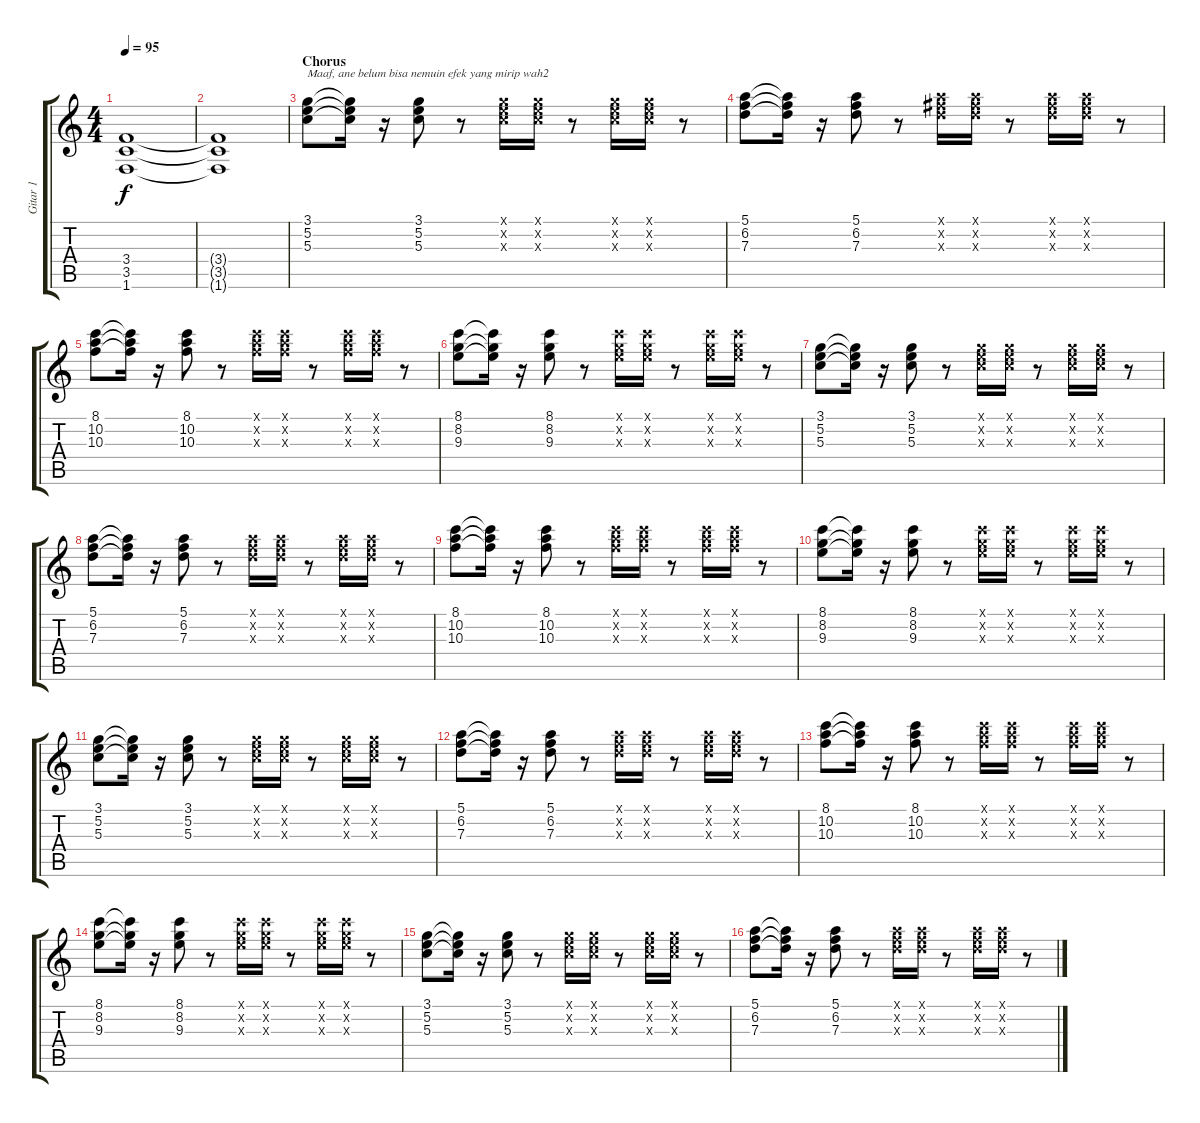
\track ("Gitar 1" "Gitar 1") {instrument electricguitarclean}
\staff {score tabs}
\tuning (E4 B3 G3 D3 A2 E2) {hide}
\ts (4 4)
\tempo 95
\clef g2
\ks c
(3.4 3.5 1.6).1{dy f} |
(3.4{t} 3.5{t} 1.6{t}).1 |
\section ("" "Chorus")
(3.1 5.2 5.3).8{txt "Maaf, ane belum bisa nemuin efek yang mirip wah2"} (3.1{t} 5.2{t} 5.3{t}).16 r.16 (3.1 5.2 5.3).8 r.8 (3.1{x} 5.2{x} 5.3{x}).16 (3.1{x} 5.2{x} 5.3{x}).16 r.8 (3.1{x} 5.2{x} 5.3{x}).16 (3.1{x} 5.2{x} 5.3{x}).16 r.8 |
(5.1 6.2 7.3).8 (5.1{t} 6.2{t} 7.3{t}).16 r.16 (5.1 6.2 7.3).8 r.8 (5.1{x} 7.2{x} 7.3{x}).16 (5.1{x} 7.2{x} 7.3{x}).16 r.8 (5.1{x} 7.2{x} 7.3{x}).16 (5.1{x} 7.2{x} 7.3{x}).16 r.8 |
(8.1 10.2 10.3).8 (8.1{t} 10.2{t} 10.3{t}).16 r.16 (8.1 10.2 10.3).8 r.8 (8.1{x} 10.2{x} 10.3{x}).16 (8.1{x} 10.2{x} 10.3{x}).16 r.8 (8.1{x} 10.2{x} 10.3{x}).16 (8.1{x} 10.2{x} 10.3{x}).16 r.8 |
(8.1 8.2 9.3).8 (8.1{t} 8.2{t} 9.3{t}).16 r.16 (8.1 8.2 9.3).8 r.8 (8.1{x} 8.2{x} 9.3{x}).16 (8.1{x} 8.2{x} 9.3{x}).16 r.8 (8.1{x} 8.2{x} 9.3{x}).16 (8.1{x} 8.2{x} 9.3{x}).16 r.8 |
(3.1 5.2 5.3).8 (3.1{t} 5.2{t} 5.3{t}).16 r.16 (3.1 5.2 5.3).8 r.8 (3.1{x} 5.2{x} 5.3{x}).16 (3.1{x} 5.2{x} 5.3{x}).16 r.8 (3.1{x} 5.2{x} 5.3{x}).16 (3.1{x} 5.2{x} 5.3{x}).16 r.8 |
(5.1 6.2 7.3).8 (5.1{t} 6.2{t} 7.3{t}).16 r.16 (5.1 6.2 7.3).8 r.8 (5.1{x} 6.2{x} 7.3{x}).16 (5.1{x} 6.2{x} 7.3{x}).16 r.8 (5.1{x} 6.2{x} 7.3{x}).16 (5.1{x} 6.2{x} 7.3{x}).16 r.8 |
(8.1 10.2 10.3).8 (8.1{t} 10.2{t} 10.3{t}).16 r.16 (8.1 10.2 10.3).8 r.8 (8.1{x} 10.2{x} 10.3{x}).16 (8.1{x} 10.2{x} 10.3{x}).16 r.8 (8.1{x} 10.2{x} 10.3{x}).16 (8.1{x} 10.2{x} 10.3{x}).16 r.8 |
(8.1 8.2 9.3).8 (8.1{t} 8.2{t} 9.3{t}).16 r.16 (8.1 8.2 9.3).8 r.8 (8.1{x} 8.2{x} 9.3{x}).16 (8.1{x} 8.2{x} 9.3{x}).16 r.8 (8.1{x} 8.2{x} 9.3{x}).16 (8.1{x} 8.2{x} 9.3{x}).16 r.8 |
(3.1 5.2 5.3).8 (3.1{t} 5.2{t} 5.3{t}).16 r.16 (3.1 5.2 5.3).8 r.8 (3.1{x} 5.2{x} 5.3{x}).16 (3.1{x} 5.2{x} 5.3{x}).16 r.8 (3.1{x} 5.2{x} 5.3{x}).16 (3.1{x} 5.2{x} 5.3{x}).16 r.8 |
(5.1 6.2 7.3).8 (5.1{t} 6.2{t} 7.3{t}).16 r.16 (5.1 6.2 7.3).8 r.8 (5.1{x} 6.2{x} 7.3{x}).16 (5.1{x} 6.2{x} 7.3{x}).16 r.8 (5.1{x} 6.2{x} 7.3{x}).16 (5.1{x} 6.2{x} 7.3{x}).16 r.8 |
(8.1 10.2 10.3).8 (8.1{t} 10.2{t} 10.3{t}).16 r.16 (8.1 10.2 10.3).8 r.8 (8.1{x} 10.2{x} 10.3{x}).16 (8.1{x} 10.2{x} 10.3{x}).16 r.8 (8.1{x} 10.2{x} 10.3{x}).16 (8.1{x} 10.2{x} 10.3{x}).16 r.8 |
(8.1 8.2 9.3).8 (8.1{t} 8.2{t} 9.3{t}).16 r.16 (8.1 8.2 9.3).8 r.8 (8.1{x} 8.2{x} 9.3{x}).16 (8.1{x} 8.2{x} 9.3{x}).16 r.8 (8.1{x} 8.2{x} 9.3{x}).16 (8.1{x} 8.2{x} 9.3{x}).16 r.8 |
(3.1 5.2 5.3).8 (3.1{t} 5.2{t} 5.3{t}).16 r.16 (3.1 5.2 5.3).8 r.8 (3.1{x} 5.2{x} 5.3{x}).16 (3.1{x} 5.2{x} 5.3{x}).16 r.8 (3.1{x} 5.2{x} 5.3{x}).16 (3.1{x} 5.2{x} 5.3{x}).16 r.8 |
(5.1 6.2 7.3).8 (5.1{t} 6.2{t} 7.3{t}).16 r.16 (5.1 6.2 7.3).8 r.8 (5.1{x} 6.2{x} 7.3{x}).16 (5.1{x} 6.2{x} 7.3{x}).16 r.8 (5.1{x} 6.2{x} 7.3{x}).16 (5.1{x} 6.2{x} 7.3{x}).16 r.8
